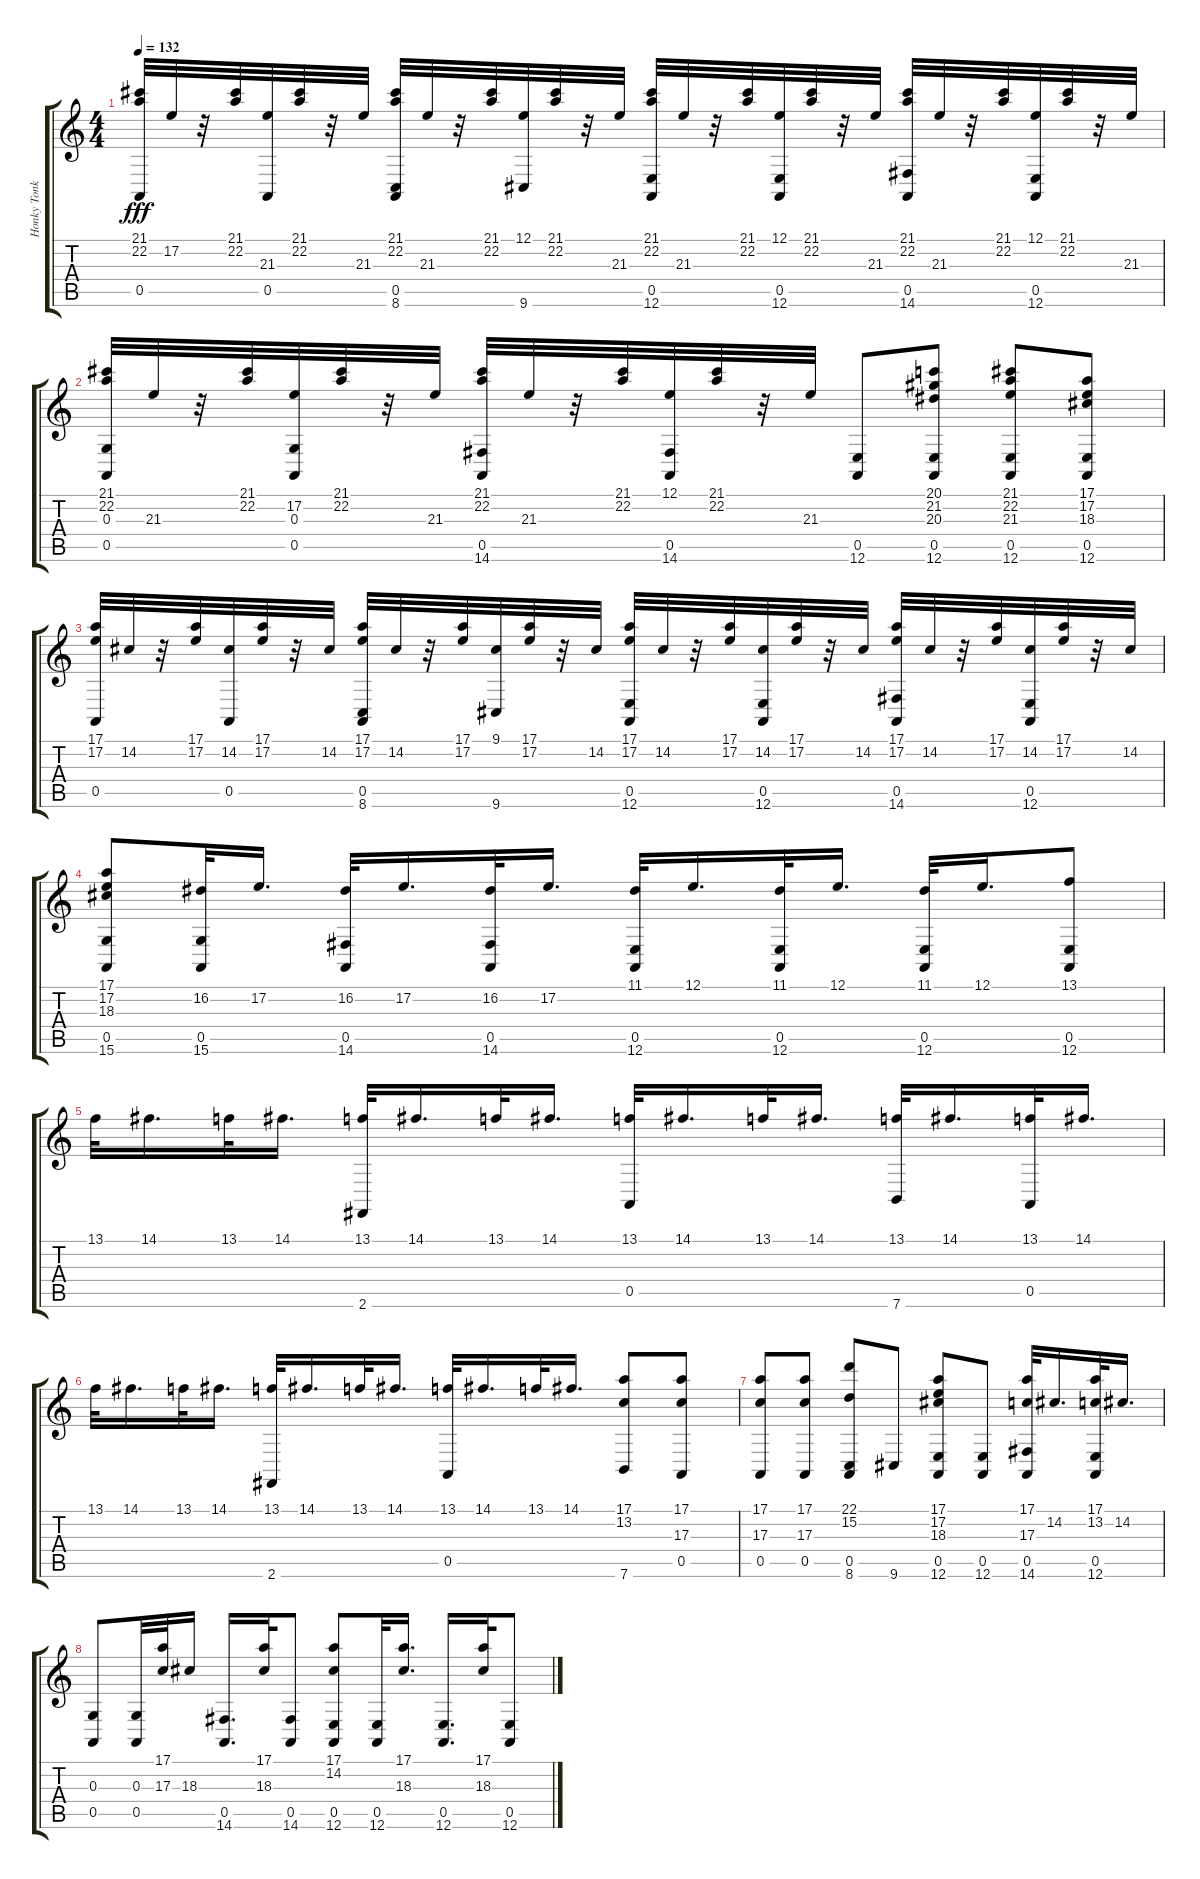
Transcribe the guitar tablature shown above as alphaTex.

\track ("Honky Tonk Piano" "Honky Tonk") {instrument honkytonkpiano}
\staff {score tabs}
\tuning (E4 B3 G3 D3 A2 E2) {hide}
\ts (4 4)
\tempo 132
\clef g2
\ks c
(21.1 22.2 0.5).32{dy fff} 17.2.32 r.32 (21.1 22.2).32 (21.3 0.5).32 (21.1 22.2).32 r.32 21.3.32 (21.1 22.2 0.5 8.6).32 21.3.32 r.32 (21.1 22.2).32 (12.1 9.6).32 (21.1 22.2).32 r.32 21.3.32 (21.1 22.2 0.5 12.6).32 21.3.32 r.32 (21.1 22.2).32 (12.1 0.5 12.6).32 (21.1 22.2).32 r.32 21.3.32 (21.1 22.2 0.5 14.6).32 21.3.32 r.32 (21.1 22.2).32 (12.1 0.5 12.6).32 (21.1 22.2).32 r.32 21.3.32 |
(21.1 22.2 0.3 0.5).32 21.3.32 r.32 (21.1 22.2).32 (17.2 0.3 0.5).32 (21.1 22.2).32 r.32 21.3.32 (21.1 22.2 0.5 14.6).32 21.3.32 r.32 (21.1 22.2).32 (12.1 0.5 14.6).32 (21.1 22.2).32 r.32 21.3.32 (0.5 12.6).8 (20.1 21.2 20.3 0.5 12.6).8 (21.1 22.2 21.3 0.5 12.6).8 (17.1 17.2 18.3 0.5 12.6).8 |
(17.1 17.2 0.5).32 14.2.32 r.32 (17.1 17.2).32 (14.2 0.5).32 (17.1 17.2).32 r.32 14.2.32 (17.1 17.2 0.5 8.6).32 14.2.32 r.32 (17.1 17.2).32 (9.1 9.6).32 (17.1 17.2).32 r.32 14.2.32 (17.1 17.2 0.5 12.6).32 14.2.32 r.32 (17.1 17.2).32 (14.2 0.5 12.6).32 (17.1 17.2).32 r.32 14.2.32 (17.1 17.2 0.5 14.6).32 14.2.32 r.32 (17.1 17.2).32 (14.2 0.5 12.6).32 (17.1 17.2).32 r.32 14.2.32 |
(17.1 17.2 18.3 0.5 15.6).8 (16.2 0.5 15.6).32 17.2.16{d} (16.2 0.5 14.6).32 17.2.16{d} (16.2 0.5 14.6).32 17.2.16{d} (11.1 0.5 12.6).32 12.1.16{d} (11.1 0.5 12.6).32 12.1.16{d} (11.1 0.5 12.6).32 12.1.16{d} (13.1 0.5 12.6).8 |
13.1.32 14.1.16{d} 13.1.32 14.1.16{d} (13.1 2.6).32 14.1.16{d} 13.1.32 14.1.16{d} (13.1 0.5).32 14.1.16{d} 13.1.32 14.1.16{d} (13.1 7.6).32 14.1.16{d} (13.1 0.5).32 14.1.16{d} |
13.1.32 14.1.16{d} 13.1.32 14.1.16{d} (13.1 2.6).32 14.1.16{d} 13.1.32 14.1.16{d} (13.1 0.5).32 14.1.16{d} 13.1.32 14.1.16{d} (17.1 13.2 7.6).8 (17.1 17.3 0.5).8 |
(17.1 17.3 0.5).8 (17.1 17.3 0.5).8 (22.1 15.2 0.5 8.6).8 9.6.8 (17.1 17.2 18.3 0.5 12.6).8 (0.5 12.6).8 (17.1 17.3 0.5 14.6).32 14.2.16{d} (17.1 13.2 0.5 12.6).32 14.2.16{d} |
(0.3 0.5).8 (0.3 0.5).32 (17.1 17.3).32 18.3.16 (0.5 14.6).16{d} (17.1 18.3).32 (0.5 14.6).8 (17.1 14.2 0.5 12.6).8 (0.5 12.6).32 (17.1 18.3).16{d} (0.5 12.6).16{d} (17.1 18.3).32 (0.5 12.6).8
